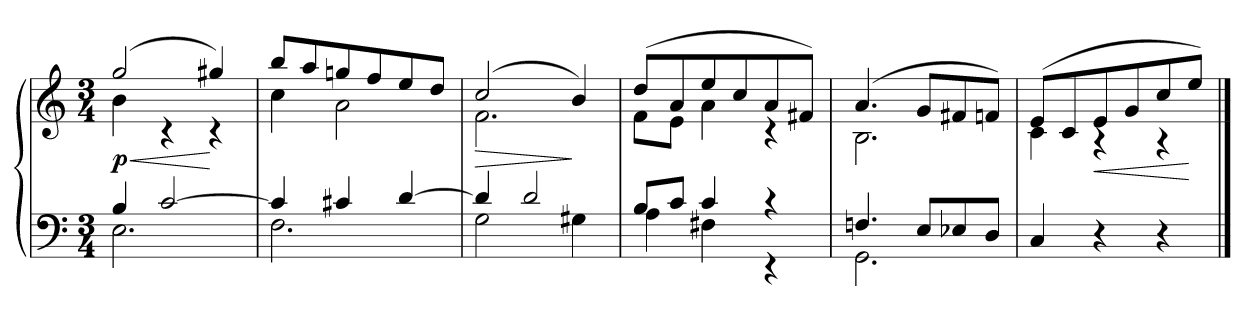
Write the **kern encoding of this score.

**kern	**kern	**dynam
*part1	*part1	*part1
*staff2	*staff1	*staff1/2
*clefF4	*clefG2	*
*k[]	*k[]	*
*C:	*C:	*
*M3/4	*M3/4	*
=1	=1	=1
*^	*	*
!	!	!LO:TX:a:B:t=Moderato	!
!	!	!	!LO:HP:b
*	*	*^	*
!	!	!	!	!LO:DY:n=1:b
4B/	2.E\	(2gg/	4b\	< p
[>2c/	.	.	4rc	.
.	.	4gg#X/)	4rc	[
=2	=2	=2	=2	=2
4c/]	2.F\	8bb/L	4cc\	.
.	.	8aa/	.	.
4c#X/	.	8ggn/	2a\	.
.	.	8ff/	.	.
[>4d/	.	8ee/	.	.
.	.	8dd/J	.	.
=3	=3	=3	=3	=3
!	!	!	!	!LO:HP:b
4d/]	2G\	(2cc/	2.f\	>
2d/	.	.	.	.
.	4G#X\	4b/)	.	]
!!LO:LB:g=z	!!
=4	=4	=4	=4	=4
8B/L	4A\	(>8dd/L	8f\L	.
8c/J	.	8a/	8e\J	.
4c/	4F#X\	8ee/	4a\	.
.	.	8cc/	.	.
4rc	4rEE	8a/	4rc	.
.	.	8f#X/J)	.	.
=5	=5	=5	=5	=5
4.Fn/	2.GG\	(4.a/	2.B\	.
8E/L	.	8g/L	.	.
8E-X/	.	8f#X/	.	.
8D/J	.	8fn/J)	.	.
*v	*v	*	*	*
=6	=6	=6	=6
4C/	(>8e/L	4c\	.
.	8c/	.	.
!	!	!	!LO:HP:b
4r	8e/	4rG	<
.	8g/	.	.
4r	8cc/	4rA	.
.	8ee/J)	.	[
*	*v	*v	*
==	==	==
*-	*-	*-
